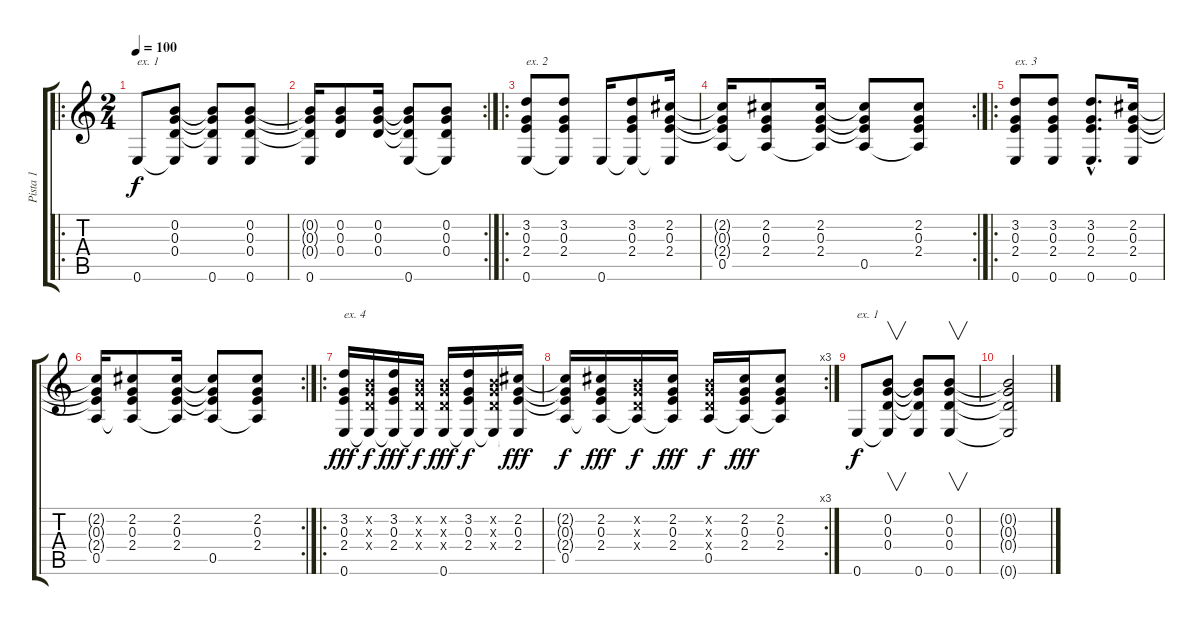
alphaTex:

\track ("Pista 1" "Pista 1") {instrument acousticguitarnylon}
\staff {score tabs}
\tuning (E4 B3 G3 D3 A2 E2) {hide}
\ro
\ts (2 4)
\tempo 100
\clef g2
\ks c
0.6.8{txt "ex. 1" dy f instrument acousticguitarnylon} (0.2 0.3 0.4 0.6{t}).8 (0.2{t} 0.3{t} 0.4{t} 0.6).8 (0.2 0.3 0.4 0.6).8 |
\rc 2
(0.2{t} 0.3{t} 0.4{t} 0.6).16 (0.2 0.3 0.4).8 (0.2 0.3 0.4).16 (0.2{t} 0.3{t} 0.4{t} 0.6).8 (0.2 0.3 0.4 0.6{t}).8 |
\ro
(3.2 0.3 2.4 0.6).8{txt "ex. 2"} (3.2 0.3 2.4 0.6{t}).8 0.6.16 (3.2 0.3 2.4 0.6{t}).8 (2.2 0.3 2.4 0.6{t}).16 |
\rc 2
(2.2{t} 0.3{t} 2.4{t} 0.5).16 (2.2 0.3 2.4 0.5{t}).8 (2.2 0.3 2.4 0.5{t}).16 (2.2{t} 0.3{t} 2.4{t} 0.5).8 (2.2 0.3 2.4 0.5{t}).8 |
\ro
(3.2 0.3 2.4 0.6).8{txt "ex. 3"} (3.2 0.3 2.4 0.6).8 (3.2{hac} 0.3{hac} 2.4{hac} 0.6{hac}).8{d} (2.2 0.3 2.4 0.6).16 |
\rc 2
(2.2{t} 0.3{t} 2.4{t} 0.5).16 (2.2 0.3 2.4 0.5{t}).8 (2.2 0.3 2.4 0.5{t}).16 (2.2{t} 0.3{t} 2.4{t} 0.5).8 (2.2 0.3 2.4 0.5{t}).8 |
\ro
(3.2 0.3 2.4 0.6).16{txt "ex. 4" dy fff} (0.2{x} 0.3{x} 0.4{x} 0.6{t}).16{dy f} (3.2 0.3 2.4 0.6{t}).16{dy fff} (0.2{x} 0.3{x} 0.4{x} 0.6{t}).16{dy f} (0.2{x} 0.3{x} 0.4{x} 0.6).16{dy fff} (3.2 0.3 2.4 0.6{t}).16{dy f} (0.2{x} 0.3{x} 0.4{x} 0.6{t}).16 (2.2 0.3 2.4 0.6{t}).16{dy fff} |
\rc 3
(2.2{t} 0.3{t} 2.4{t} 0.5).16{dy f} (2.2 0.3 2.4 0.5{t}).16{dy fff} (0.2{x} 0.3{x} 0.4{x} 0.5{t}).16{dy f} (2.2 0.3 2.4 0.5{t}).16{dy fff} (0.2{x} 0.3{x} 0.4{x} 0.5).16{dy f} (2.2 0.3 2.4 0.5{t}).16{dy fff} (2.2 0.3 2.4 0.5{t}).8 |
0.6.8{txt "ex. 1" dy f} (0.2 0.3 0.4 0.6{t}).8{v} (0.2{t} 0.3{t} 0.4{t} 0.6).8 (0.2 0.3 0.4 0.6).8{v} |
(0.2{t} 0.3{t} 0.4{t} 0.6{t}).2
